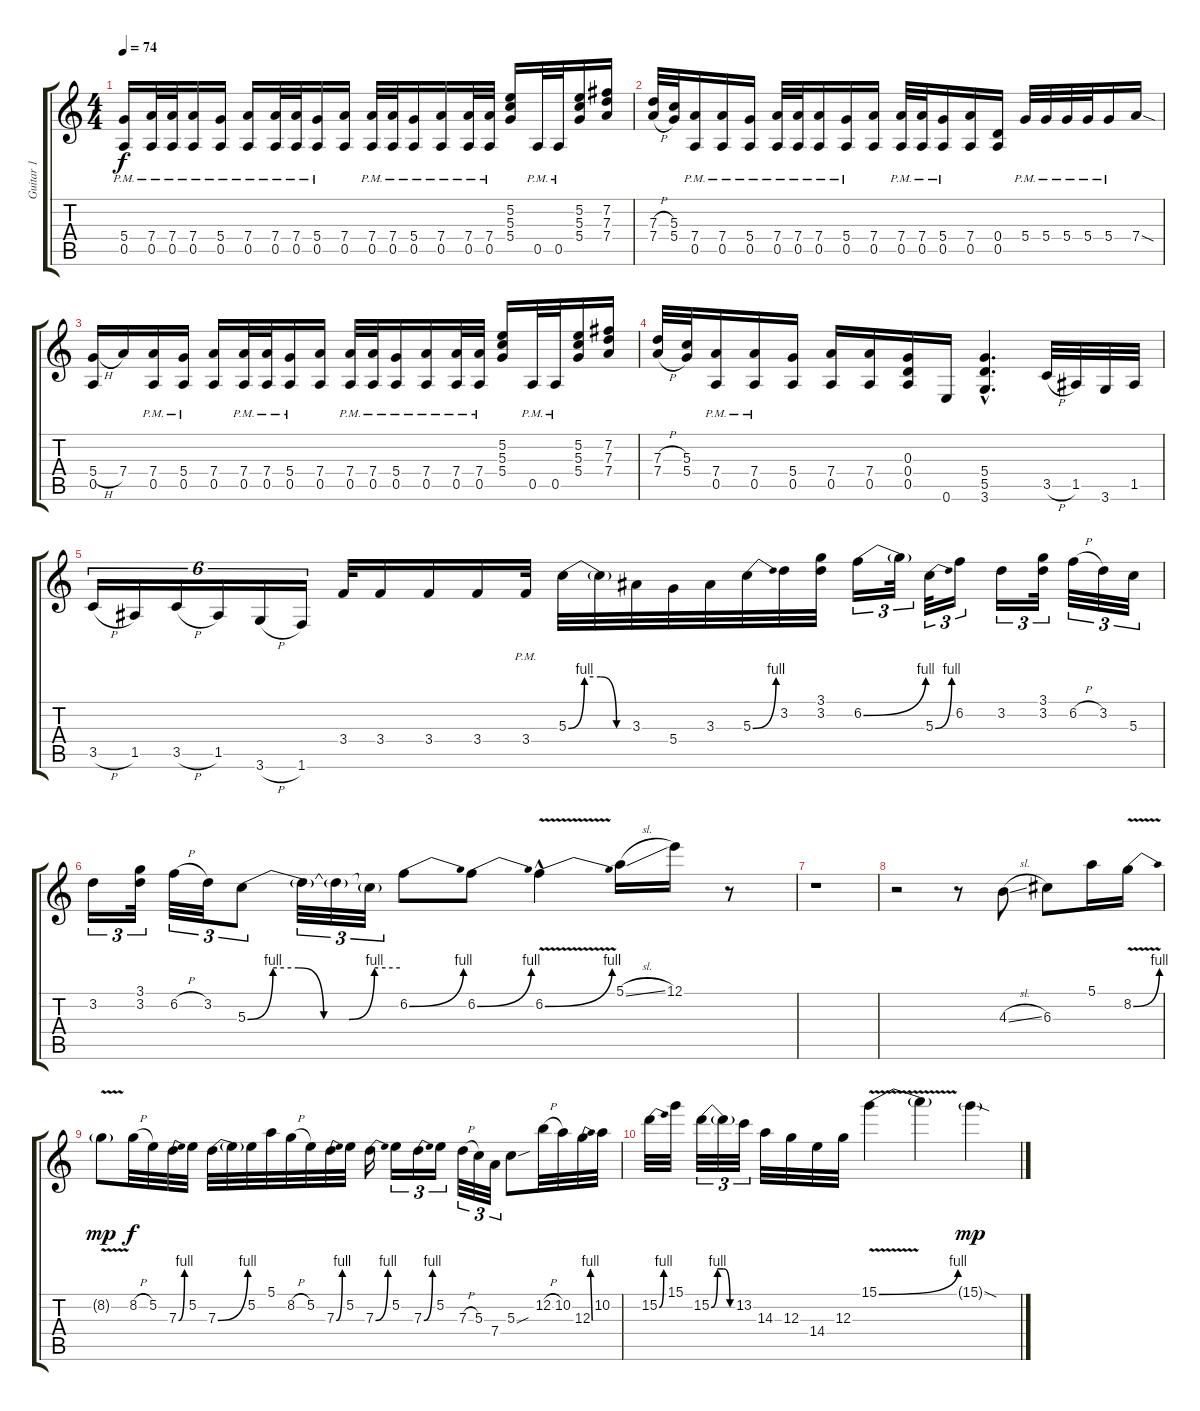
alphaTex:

\track ("Guitar 1" "Guitar 1") {instrument distortionguitar}
\staff {score tabs}
\tuning (E4 B3 G3 D3 A2 E2) {hide}
\ts (4 4)
\tempo 74
\clef g2
\ks c
(5.4{pm} 0.5{pm}).16{dy f} (7.4{pm} 0.5{pm}).32 (7.4{pm} 0.5{pm}).32 (7.4{pm} 0.5{pm}).16 (5.4{pm} 0.5{pm}).16 (7.4{pm} 0.5{pm}).16 (7.4{pm} 0.5{pm}).32 (7.4{pm} 0.5{pm}).32 (5.4{pm} 0.5{pm}).16 (7.4 0.5).16 (7.4{pm} 0.5{pm}).32 (7.4{pm} 0.5{pm}).32 (5.4{pm} 0.5{pm}).16 (7.4{pm} 0.5{pm}).16 (7.4{pm} 0.5{pm}).32 (7.4{pm} 0.5{pm}).32 (5.2 5.3 5.4).16 0.5{pm}.32 0.5{pm}.32 (5.2 5.3 5.4).16 (7.2 7.3 7.4).16 |
(7.3{h} 7.4{h}).32 (5.3 5.4).32 (7.4{pm} 0.5{pm}).16 (7.4{pm} 0.5{pm}).16 (5.4{pm} 0.5{pm}).16 (7.4{pm} 0.5{pm}).32 (7.4{pm} 0.5{pm}).32 (7.4{pm} 0.5{pm}).16 (5.4{pm} 0.5{pm}).16 (7.4 0.5).16 (7.4{pm} 0.5{pm}).32 (7.4{pm} 0.5{pm}).32 (5.4{pm} 0.5{pm}).16 (7.4 0.5).16 (0.4 0.5).16 5.4{pm}.32 5.4{pm}.32 5.4{pm}.32 5.4{pm}.32 5.4{pm}.16 7.4{sod}.16 |
(5.4{h} 0.5).16 7.4.16 (7.4{pm} 0.5{pm}).16 (5.4{pm} 0.5{pm}).16 (7.4 0.5).16 (7.4{pm} 0.5{pm}).32 (7.4{pm} 0.5{pm}).32 (5.4{pm} 0.5{pm}).16 (7.4 0.5).16 (7.4{pm} 0.5{pm}).32 (7.4{pm} 0.5{pm}).32 (5.4{pm} 0.5{pm}).16 (7.4{pm} 0.5{pm}).16 (7.4{pm} 0.5{pm}).32 (7.4{pm} 0.5{pm}).32 (5.2 5.3 5.4).16 0.5{pm}.32 0.5{pm}.32 (5.2 5.3 5.4).16 (7.2 7.3 7.4).16 |
(7.3{h} 7.4{h}).32 (5.3 5.4).32 (7.4{pm} 0.5{pm}).16 (7.4{pm} 0.5{pm}).16 (5.4 0.5).16 (7.4 0.5).16 (7.4 0.5).16 (0.3 0.4 0.5).16 0.6.16 (5.4{hac} 5.5{hac} 3.6{hac}).4{d} 3.5{h}.32 1.5.32 3.6.32 1.5.32 |
3.5{h}.16{tu (6 4)} 1.5.16{tu (6 4)} 3.5{h}.16{tu (6 4)} 1.5.16{tu (6 4)} 3.6{h}.16{tu (6 4)} 1.6.16{tu (6 4)} 3.4.32 3.4.16 3.4.16 3.4.16 3.4{pm}.32 5.3{be (custom 0 0 15 4 30 4 45 0 60 0)}.32 5.3{t}.32 3.3.32 5.4.32 3.3.32 5.3{be (bend 0 0 60 4)}.32 3.2.32 (3.1 3.2).32 6.2{be (bend 0 0 60 4)}.16{tu (3 2)} 6.2{t}.32{tu (3 2)} 5.3{be (bend 0 0 60 4)}.32{tu (3 2)} 6.2.16{tu (3 2)} 3.2.16{tu (3 2)} (3.1 3.2).32{tu (3 2)} 6.2{h}.32{tu (3 2)} 3.2.32{tu (3 2)} 5.3.32{tu (3 2)} |
3.2.16{tu (3 2)} (3.1 3.2).32{tu (3 2)} 6.2{h}.32{tu (3 2)} 3.2.32{tu (3 2)} 5.3{be (custom 0 0 10 4 20 4 30 0 40 0 50 4 60 4)}.8{tu (3 2)} 5.3{t}.32{tu (3 2)} 5.3{t}.32{tu (3 2)} 5.3{t}.32{tu (3 2)} 6.2{be (bend 0 0 60 4)}.8 6.2{be (bend 0 0 60 4)}.8 6.2{be (bend 0 0 60 4) v hac}.4 5.1{sl}.16 12.1.16 r.8 |
r.1 |
r.2 r.8 4.3{sl}.8 6.3.8 5.1.16 8.2{be (bend 0 0 60 4) v}.16 |
8.2{v g}.8{dy mp} 8.2{h}.32{dy f} 5.2.32 7.3{be (bend 0 0 60 4)}.32 5.2.32 7.3{be (bend 0 0 60 4)}.32 7.3{t}.32 5.2.32 5.1.32 8.2{h}.32 5.2.32 7.3{be (bend 0 0 60 4)}.32 5.2.32 7.3{be (bend 0 0 60 4)}.16 5.2.16{tu (3 2)} 7.3{be (bend 0 0 60 4)}.16{tu (3 2)} 5.2.16{tu (3 2)} 7.3{h}.32{tu (3 2)} 5.3.32{tu (3 2)} 7.4.32{tu (3 2)} 5.3{sou}.8 12.2{h}.32 10.2.32 12.3{be (bend 0 0 60 4)}.32 10.2.32 |
15.2{be (bend 0 0 60 4)}.32 15.1.32 15.2{be (custom 0 0 15 4 30 4 45 0 60 0)}.32{tu (3 2)} 15.2{t}.32{tu (3 2)} 13.2.32{tu (3 2)} 14.3.32 12.3.32 14.4.32 12.3.32 15.1{be (bend 0 0 60 4) v}.4 15.1{t}.4 15.1{sod g}.4{dy mp}
